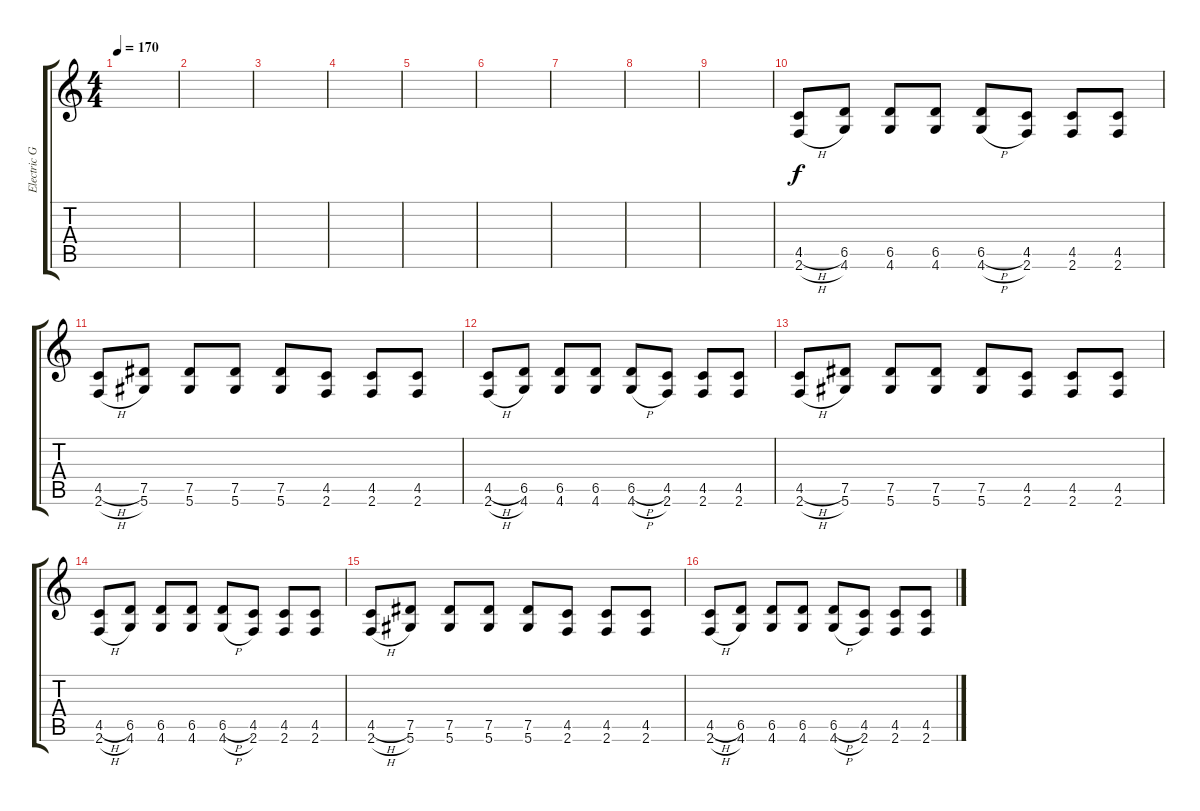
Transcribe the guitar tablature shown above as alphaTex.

\track ("Electric Guitar" "Electric G") {instrument overdrivenguitar}
\staff {score tabs}
\tuning (Eb4 Bb3 Gb3 Db3 Ab2 Eb2) {hide}
\ts (4 4)
\tempo 170
\clef g2
\ks c
|
|
|
|
|
|
|
|
|
(4.5{h} 2.6{h}).8 (6.5 4.6).8 (6.5 4.6).8 (6.5 4.6).8 (6.5{h} 4.6{h}).8 (4.5 2.6).8 (4.5 2.6).8 (4.5 2.6).8 |
(4.5{h} 2.6{h}).8 (7.5 5.6).8 (7.5 5.6).8 (7.5 5.6).8 (7.5 5.6).8 (4.5 2.6).8 (4.5 2.6).8 (4.5 2.6).8 |
(4.5{h} 2.6{h}).8 (6.5 4.6).8 (6.5 4.6).8 (6.5 4.6).8 (6.5{h} 4.6{h}).8 (4.5 2.6).8 (4.5 2.6).8 (4.5 2.6).8 |
(4.5{h} 2.6{h}).8 (7.5 5.6).8 (7.5 5.6).8 (7.5 5.6).8 (7.5 5.6).8 (4.5 2.6).8 (4.5 2.6).8 (4.5 2.6).8 |
\section ("" "")
(4.5{h} 2.6{h}).8 (6.5 4.6).8 (6.5 4.6).8 (6.5 4.6).8 (6.5{h} 4.6{h}).8 (4.5 2.6).8 (4.5 2.6).8 (4.5 2.6).8 |
(4.5{h} 2.6{h}).8 (7.5 5.6).8 (7.5 5.6).8 (7.5 5.6).8 (7.5 5.6).8 (4.5 2.6).8 (4.5 2.6).8 (4.5 2.6).8 |
(4.5{h} 2.6{h}).8 (6.5 4.6).8 (6.5 4.6).8 (6.5 4.6).8 (6.5{h} 4.6{h}).8 (4.5 2.6).8 (4.5 2.6).8 (4.5 2.6).8
